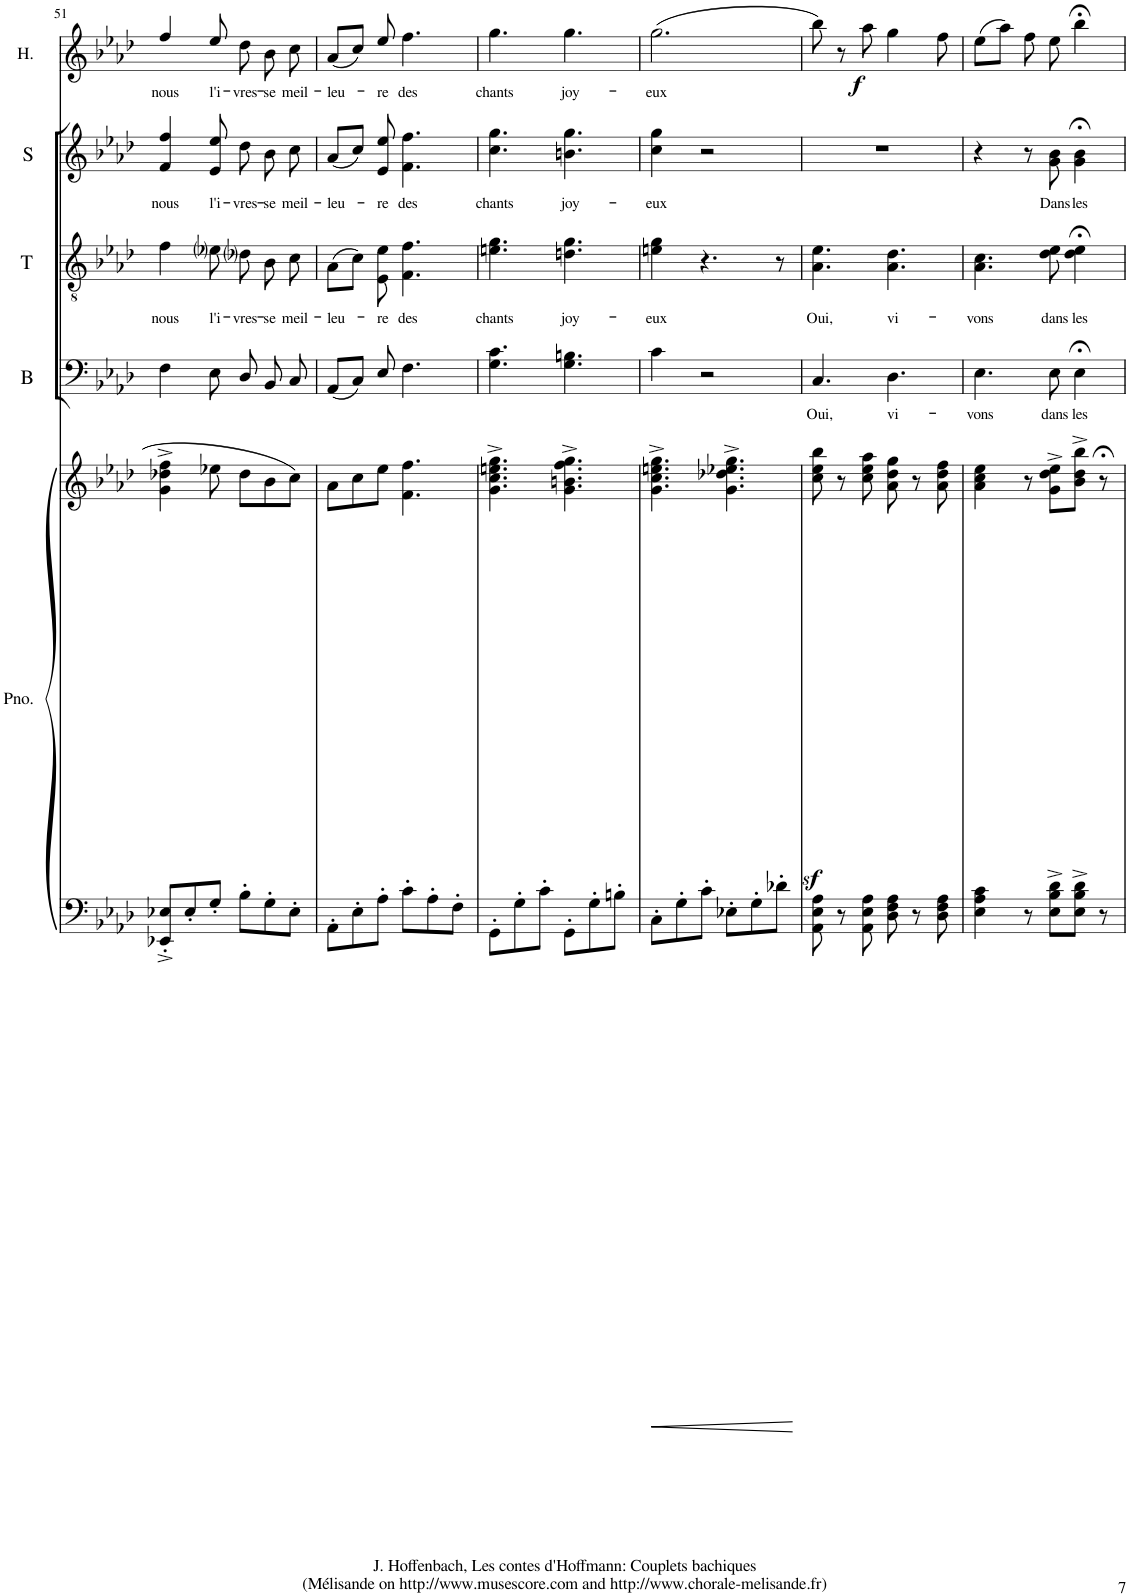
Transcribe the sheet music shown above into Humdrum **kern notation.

**kern	**kern	**kern	**text	**kern	**text	**kern	**text	**kern	**text	**dynam
*part5	*part5	*part4	*part4	*part3	*part3	*part2	*part2	*part1	*part1	*part1
*staff6	*staff5	*staff4	*staff4	*staff3	*staff3	*staff2	*staff2	*staff1	*staff1	*staff1
*I"Piano	*	*I"B	*	*I"T	*	*I"S	*	*I"Hoffmann	*	*
*I'Pno.	*	*I'B	*	*I'T	*	*I'S	*	*I'H.	*	*
!!LO:PB:g=z
*clefF4	*clefG2	*clefF4	*	*clefGv2	*	*clefG2	*	*clefG2	*	*
*k[b-e-a-d-]	*k[b-e-a-d-]	*k[b-e-a-d-]	*	*k[b-e-a-d-]	*	*k[b-e-a-d-]	*	*k[b-e-a-d-]	*	*
*M6/8	*M6/8	*M6/8	*	*M6/8	*	*M6/8	*	*M6/8	*	*
=51	=51	=51	=51	=51	=51	=51	=51	=51	=51	=51
!	!	!	!	!	!LO:LY:b	!	!LO:LY:b	!	!LO:LY:b	!
8EE-X/'^ 8E-X/'^L	4g\^ 4dd-X\^ 4ff\^	4F\	.	4f\	nous	4f/ 4ff/	nous	4ff/	nous	.
8E-'/	.	.	.	.	.	.	.	.	.	.
!	!	!	!	!	!LO:LY:b	!	!LO:LY:b	!	!LO:LY:b	!
8G'/J	8ee-X\	8E-\	.	8e-i\	l'i-	8e-/ 8ee-/	l'i-	8ee-/	l'i-	.
!	!	!	!	!	!LO:LY:b	!	!LO:LY:b	!	!LO:LY:b	!
8B-'\L	8dd-\L	8D-/	.	8d-i\	-vres-	8dd-\	-vres-	8dd-\	-vres-	.
!	!	!	!	!	!LO:LY:b	!	!LO:LY:b	!	!LO:LY:b	!
8G'\	8b-\	8BB-/	.	8B-\	-se	8b-\	-se	8b-\	-se	.
!	!	!	!	!	!LO:LY:b	!	!LO:LY:b	!	!LO:LY:b	!
8E-'\J	8cc\J	8C/	.	8c\	meil-	8cc\	meil-	8cc\	meil-	.
=52	=52	=52	=52	=52	=52	=52	=52	=52	=52	=52
!	!	!	!	!	!LO:LY:b	!	!LO:LY:b	!	!LO:LY:b	!
8AA-'\L	8a-\L	(8AA-/L	.	(8A-\L	-leu-	(8a-/L	-leu-	(8a-/L	-leu-	.
8E-'\	8cc\	8C/J)	.	8c\J)	.	8cc/J)	.	8cc/J)	.	.
!	!	!	!	!	!LO:LY:b	!	!LO:LY:b	!	!LO:LY:b	!
8A-'\J	8ee-\J	8E-/	.	8E-\ 8e-\	-re	8e-/ 8ee-/	-re	8ee-/	-re	.
!	!	!	!	!	!LO:LY:b	!	!LO:LY:b	!	!LO:LY:b	!
8c'\L	4.f\ 4.ff\	4.F\	.	4.F\ 4.f\	des	4.f\ 4.ff\	des	4.ff\	des	.
8A-'\	.	.	.	.	.	.	.	.	.	.
8F'\J	.	.	.	.	.	.	.	.	.	.
=53	=53	=53	=53	=53	=53	=53	=53	=53	=53	=53
!	!	!	!	!	!LO:LY:b	!	!LO:LY:b	!	!LO:LY:b	!
8GG'\L	4.g\^ 4.cc\^ 4.een\^ 4.gg\^	4.G\ 4.c\	.	4.en\ 4.g\	chants	4.cc\ 4.gg\	chants	4.gg\	chants	.
8G'\	.	.	.	.	.	.	.	.	.	.
8c'\J	.	.	.	.	.	.	.	.	.	.
!	!	!	!	!	!LO:LY:b	!	!LO:LY:b	!	!LO:LY:b	!
8GG'\L	4.g\^ 4.bn\^ 4.ff\^ 4.gg\^	4.G\ 4.Bn\	.	4.dn\ 4.g\	joy-	4.bn\ 4.gg\	joy-	4.gg\	joy-	.
8G'\	.	.	.	.	.	.	.	.	.	.
8Bn'\J	.	.	.	.	.	.	.	.	.	.
=54	=54	=54	=54	=54	=54	=54	=54	=54	=54	=54
!	!	!	!	!	!LO:LY:b	!	!LO:LY:b	!	!LO:LY:b	!
8C'\L	4.g\^ 4.cc\^ 4.een\^ 4.gg\^	4c\	.	4en\ 4g\	-eux	4cc\ 4gg\	-eux	(2.gg\	-eux	.
8G'\	.	.	.	.	.	.	.	.	.	.
8c'\J	.	2r	.	4.r	.	2r	.	.	.	.
8E-X'\L	4.g\z<^ 4.dd-X\z<^ 4.ee-X\z<^ 4.gg\z<^	.	.	.	.	.	.	.	.	.
8G'\	.	.	.	.	.	.	.	.	.	.
8d-X'\J	.	.	.	8r	.	.	.	.	.	.
=55	=55	=55	=55	=55	=55	=55	=55	=55	=55	=55
!	!	!	!LO:LY:b	!	!LO:LY:b	!	!	!	!	!LO:DY:b
8AA-\ 8E-\ 8A-\	8cc\ 8ee-\ 8bb-\	4.C/	Oui,	4.A-\ 4.e-\	Oui,	2.r	.	8bb-\)	.	f
8r	8r	.	.	.	.	.	.	8r	.	.
8AA-\ 8E-\ 8A-\	8cc\ 8ee-\ 8aa-\	.	.	.	.	.	.	8aa-\	.	.
!	!	!	!LO:LY:b	!	!LO:LY:b	!	!	!	!	!
8D-\ 8F\ 8A-\	8a-\ 8dd-\ 8gg\	4.D-\	vi-	4.A-\ 4.d-\	vi-	.	.	4gg\	.	.
8r	8r	.	.	.	.	.	.	.	.	.
8D-\ 8F\ 8A-\	8a-\ 8dd-\ 8ff\	.	.	.	.	.	.	8ff\	.	.
=56	=56	=56	=56	=56	=56	=56	=56	=56	=56	=56
!	!	!	!LO:LY:b	!	!LO:LY:b	!	!	!	!	!
4E-\ 4A-\ 4c\	4a-\ 4cc\ 4ee-\	4.E-\	-vons	4.A-\ 4.c\	-vons	4r	.	(8ee-\L	.	.
.	.	.	.	.	.	.	.	8aa-\J)	.	.
8r	8r	.	.	.	.	8r	.	8ff\	.	.
!	!	!	!LO:LY:b	!	!LO:LY:b	!	!LO:LY:b	!	!	!
8E-\^ 8B-\^ 8d-\^L	8g\^ 8dd-\^ 8ee-\^L	8E-\	dans	8d-\ 8e-\	dans	8g\ 8b-\	Dans	8ee-\	.	.
!	!	!	!LO:LY:b	!	!LO:LY:b	!	!LO:LY:b	!	!	!
8E-\^ 8B-\^ 8d-\^J	8b-\^ 8dd-\^ 8bb-\^J	4E-;<\	les	4d-\;< 4e-\;<	les	4g\;< 4b-\;<	les	4bb-;<\	.	.
8r	8r;<	.	.	.	.	.	.	.	.	.
=	=	=	=	=	=	=	=	=	=	=
*-	*-	*-	*-	*-	*-	*-	*-	*-	*-	*-
